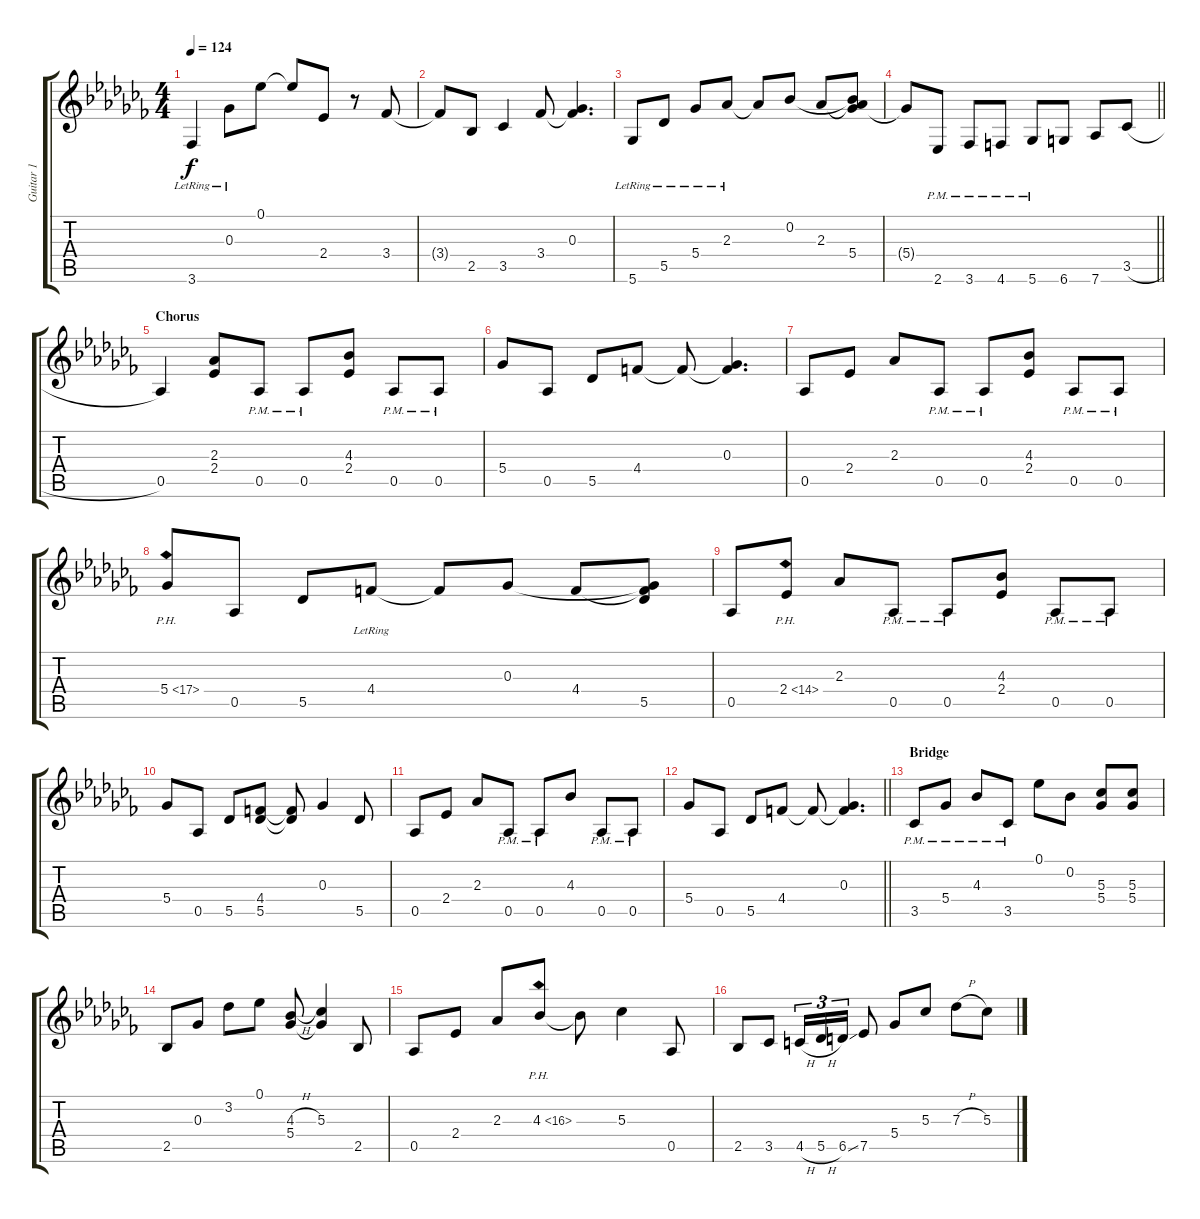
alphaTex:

\track ("Guitar 1" "Guitar 1") {instrument distortionguitar}
\staff {score tabs}
\tuning (Eb4 Bb3 Gb3 Db3 Ab2 Db2) {hide}
\ts (4 4)
\tempo 124
\clef g2
\ks cb
3.6{lr}.4{dy f} 0.3{lr}.8 0.1.8 0.1{t}.8 2.4.8 r.8 3.4.8 |
3.4{t}.8 2.5.8 3.5.4 3.4.8 (0.3 3.4{t}).4{d} |
5.6{lr}.8 5.5{lr}.8 5.4{lr}.8 2.3{lr}.8 2.3{t}.8 0.2.8 2.3.8 (0.2{t} 2.3{t} 5.4).8 |
\barLineRight lightlight
5.4{t}.8 2.6{pm}.8 3.6{pm}.8 4.6{pm}.8 5.6{pm}.8 6.6.8 7.6.8 3.5{h}.8 |
\section ("" "Chorus")
0.5.4 (2.3 2.4).8 0.5{pm}.8 0.5{pm}.8 (4.3 2.4).8 0.5{pm}.8 0.5{pm}.8 |
5.4.8 0.5.8 5.5.8 4.4.8 4.4{t}.8 (0.3 4.4{t}).4{d} |
0.5.8 2.4.8 2.3.8 0.5{pm}.8 0.5{pm}.8 (4.3 2.4).8 0.5{pm}.8 0.5{pm}.8 |
5.4{ph 12}.8 0.5.8 5.5.8 4.4{lr}.8 4.4{t}.8 0.3.8 4.4.8 (0.3{t} 4.4{t} 5.5).8 |
0.5.8 2.4{ph 12}.8 2.3.8 0.5{pm}.8 0.5{pm}.8 (4.3 2.4).8 0.5{pm}.8 0.5{pm}.8 |
5.4.8 0.5.8 5.5.8 (4.4 5.5).8 (4.4{t} 5.5{t}).8 0.3.4 5.5.8 |
0.5.8 2.4.8 2.3.8 0.5{pm}.8 0.5{pm}.8 4.3.8 0.5{pm}.8 0.5{pm}.8 |
\barLineRight lightlight
5.4.8 0.5.8 5.5.8 4.4.8 4.4{t}.8 (0.3 4.4{t}).4{d} |
\section ("" "Bridge")
3.5{pm}.8 5.4{pm}.8 4.3{pm}.8 3.5{pm}.8 0.1.8 0.2.8 (5.3 5.4).8 (5.3 5.4).8 |
2.5.8 0.3.8 3.2.8 0.1.8 (4.3{h} 5.4).8 (5.3 5.4{t}).4 2.5.8 |
0.5.8 2.4.8 2.3.8 4.3{ph 12}.8 4.3{t}.8 5.3.4 0.5.8 |
2.5.8 3.5.8 4.5{h}.16{tu (3 2)} 5.5{h}.16{tu (3 2)} 6.5{ss}.16{tu (3 2)} 7.5.8 5.4.8 5.3.8 7.3{h}.8 5.3.8
